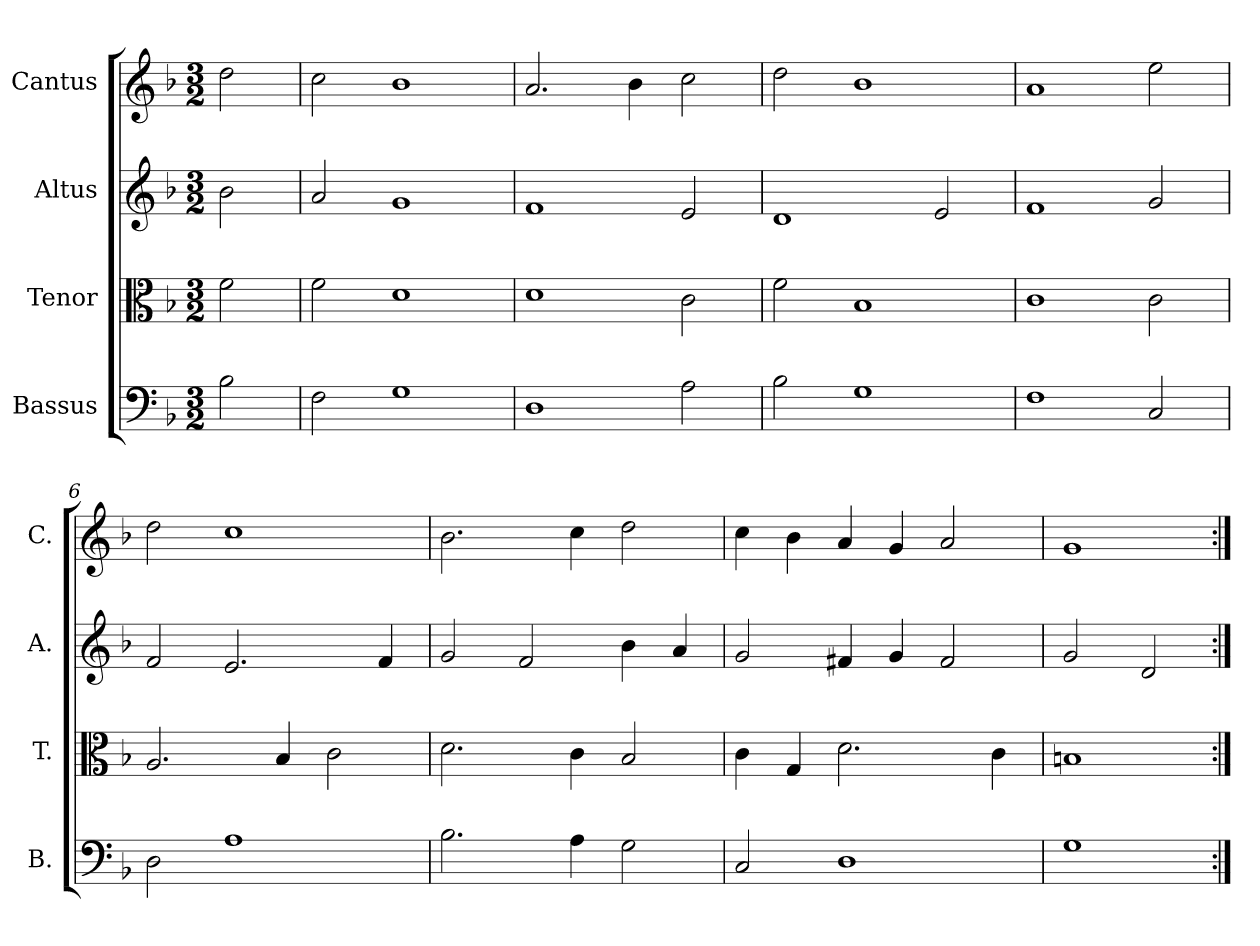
**kern	**kern	**kern	**kern
*part4	*part3	*part2	*part1
*staff4	*staff3	*staff2	*staff1
*I"Bassus	*I"Tenor	*I"Altus	*I"Cantus
*I'B.	*I'T.	*I'A.	*I'C.
*clefF4	*clefC3	*clefG2	*clefG2
*k[b-]	*k[b-]	*k[b-]	*k[b-]
*F:	*F:	*F:	*F:
*M3/2	*M3/2	*M3/2	*M3/2
=1	=1	=1	=1
2B-\	2f\	2b-\	2dd\
=2	=2	=2	=2
2F\	2f\	2a/	2cc\
1G\	1d\	1g/	1b-\
=3	=3	=3	=3
1D\	1d\	1f/	2.a/
.	.	.	4b-\
2A\	2c\	2e/	2cc\
=4	=4	=4	=4
2B-\	2f\	1d/	2dd\
1G\	1B-/	.	1b-\
.	.	2e/	.
=5	=5	=5	=5
1F\	1c\	1f/	1a/
2C/	2c\	2g/	2ee\
=6	=6	=6	=6
2D\	2.A/	2f/	2dd\
1A\	.	2.e/	1cc\
.	4B-/	.	.
.	2c\	.	.
.	.	4f/	.
=7	=7	=7	=7
2.B-\	2.d\	2g/	2.b-\
.	.	2f/	.
4A\	4c\	.	4cc\
2G\	2B-/	4b-\	2dd\
.	.	4a/	.
=8	=8	=8	=8
2C/	4c\	2g/	4cc\
.	4G/	.	4b-\
1D\	2.d\	4f#X/	4a/
.	.	4g/	4g/
.	.	2f#/	2a/
.	4c\	.	.
=9	=9	=9	=9
1G\	1Bn/	2g/	1g/
.	.	2d/	.
=:|!	=:|!	=:|!	=:|!
*-	*-	*-	*-
